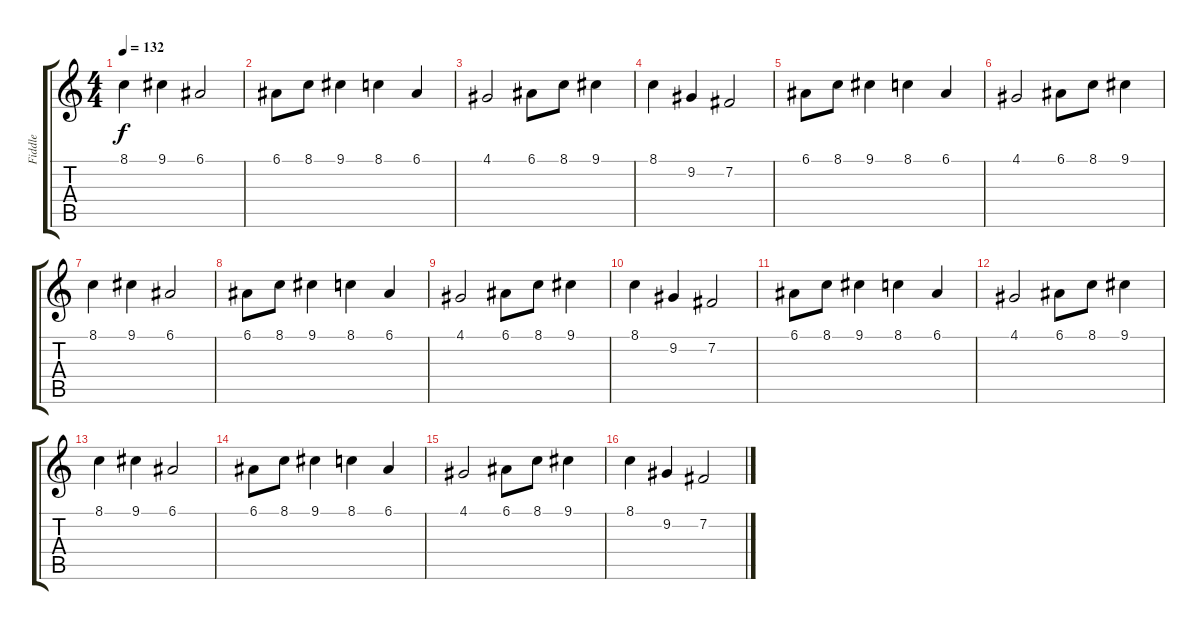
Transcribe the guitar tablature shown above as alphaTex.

\track ("Fiddle" "Fiddle") {instrument fiddle}
\staff {score tabs}
\tuning (E4 B3 G3 D3 A2 E2) {hide}
\ts (4 4)
\tempo 132
\clef g2
\ks c
8.1.4{dy f} 9.1.4 6.1.2 |
6.1.8 8.1.8 9.1.4 8.1.4 6.1.4 |
4.1.2 6.1.8 8.1.8 9.1.4 |
8.1.4 9.2.4 7.2.2 |
6.1.8 8.1.8 9.1.4 8.1.4 6.1.4 |
4.1.2 6.1.8 8.1.8 9.1.4 |
8.1.4 9.1.4 6.1.2 |
6.1.8 8.1.8 9.1.4 8.1.4 6.1.4 |
4.1.2 6.1.8 8.1.8 9.1.4 |
8.1.4 9.2.4 7.2.2 |
6.1.8 8.1.8 9.1.4 8.1.4 6.1.4 |
4.1.2 6.1.8 8.1.8 9.1.4 |
8.1.4 9.1.4 6.1.2 |
6.1.8 8.1.8 9.1.4 8.1.4 6.1.4 |
4.1.2 6.1.8 8.1.8 9.1.4 |
8.1.4 9.2.4 7.2.2
